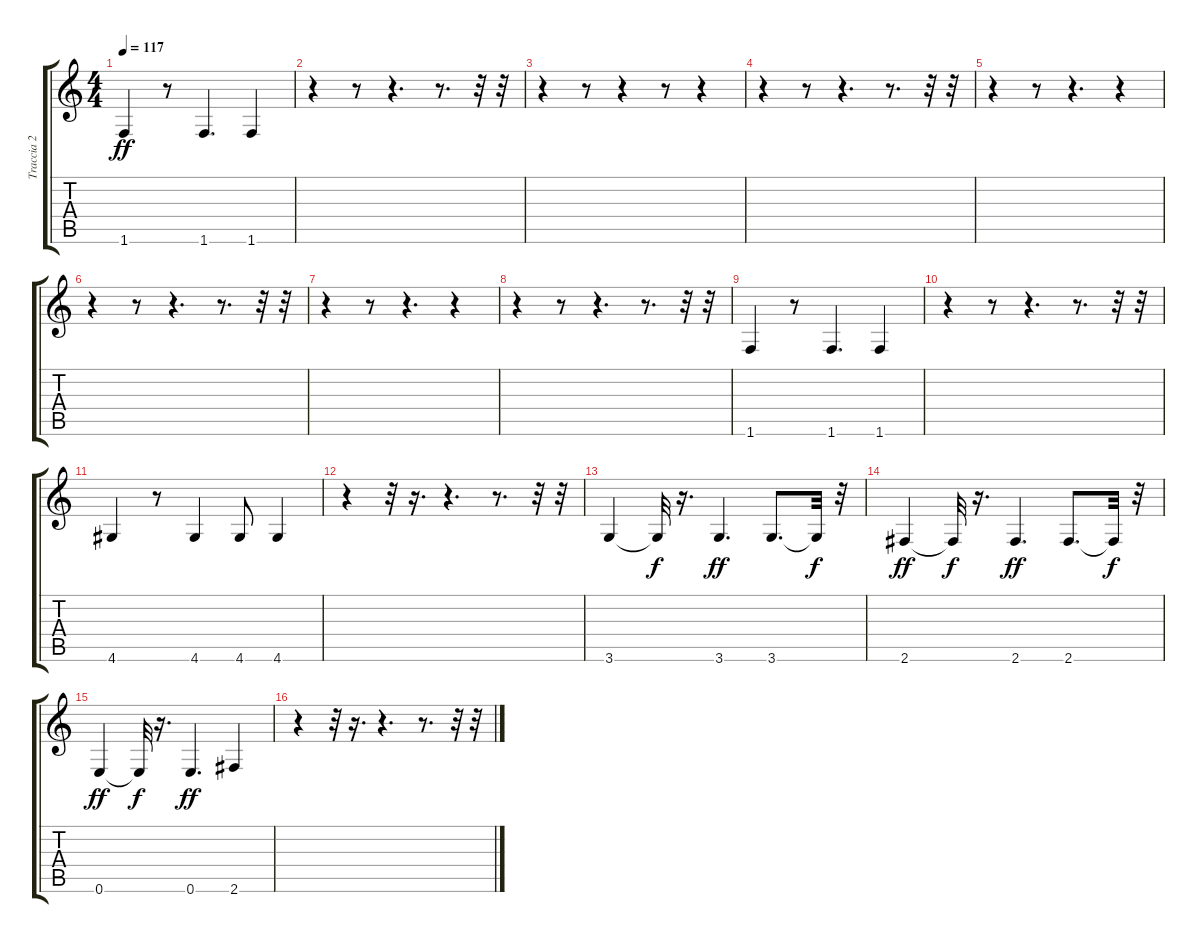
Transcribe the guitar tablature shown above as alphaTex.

\track ("Traccia 2" "Traccia 2") {instrument fretlessbass}
\staff {score tabs}
\tuning (E4 B3 G3 D3 A2 E2) {hide}
\ts (4 4)
\tempo 117
\clef g2
\ks c
1.6.4{dy ff} r.8 1.6.4{d} 1.6.4 |
r.4 r.8 r.4{d} r.8{d} r.32 r.32 |
r.4 r.8 r.4 r.8 r.4 |
r.4 r.8 r.4{d} r.8{d} r.32 r.32 |
r.4 r.8 r.4{d} r.4 |
r.4 r.8 r.4{d} r.8{d} r.32 r.32 |
r.4 r.8 r.4{d} r.4 |
r.4 r.8 r.4{d} r.8{d} r.32 r.32 |
1.6.4 r.8 1.6.4{d} 1.6.4 |
r.4 r.8 r.4{d} r.8{d} r.32 r.32 |
4.6.4 r.8 4.6.4 4.6.8 4.6.4 |
r.4 r.32 r.16{d} r.4{d} r.8{d} r.32 r.32 |
3.6.4 3.6{t}.32{dy f} r.16{d} 3.6.4{d dy ff} 3.6.8{d} 3.6{t}.32{dy f} r.32 |
2.6.4{dy ff} 2.6{t}.32{dy f} r.16{d} 2.6.4{d dy ff} 2.6.8{d} 2.6{t}.32{dy f} r.32 |
0.6.4{dy ff} 0.6{t}.32{dy f} r.16{d} 0.6.4{d dy ff} 2.6.4 |
r.4 r.32 r.16{d} r.4{d} r.8{d} r.32 r.32
